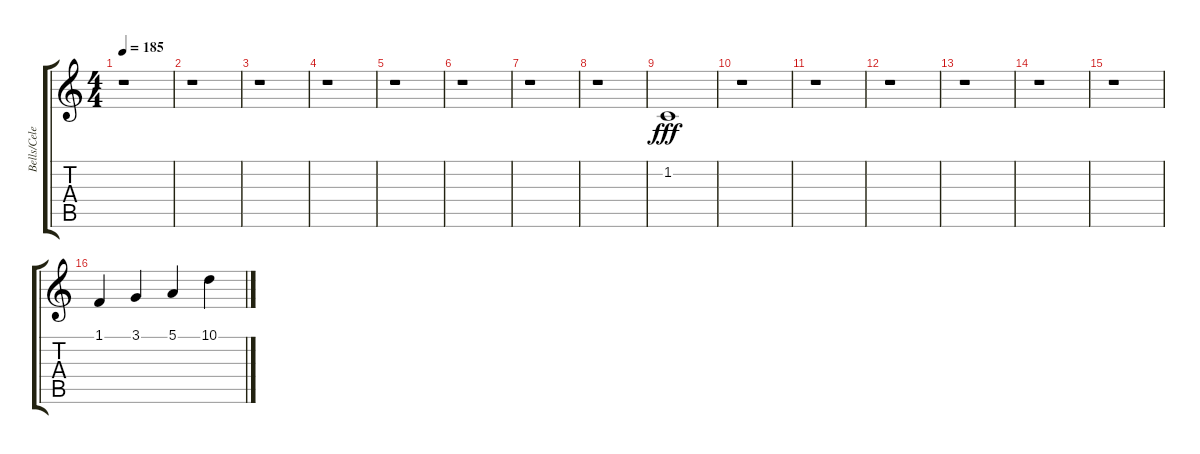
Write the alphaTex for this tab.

\track ("Bells/Celeste (Synth I)" "Bells/Cele") {instrument celesta}
\staff {score tabs}
\tuning (E4 B3 G3 D3 A2 E2) {hide}
\ts (4 4)
\tempo 185
\clef g2
\ks c
r.1{dy fff} |
r.1 |
r.1 |
r.1 |
r.1 |
r.1 |
r.1 |
r.1 |
1.2.1 |
r.1 |
r.1 |
r.1 |
r.1 |
r.1 |
r.1 |
1.1.4 3.1.4 5.1.4 10.1.4
